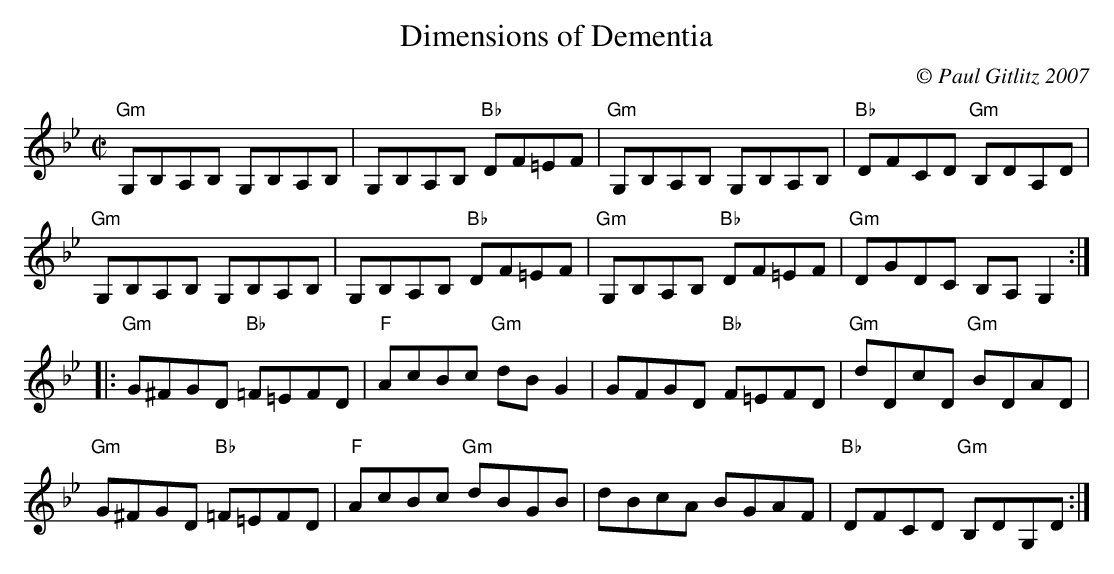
X:1
T:Dimensions of Dementia
M:C|
L:1/8
C:© Paul Gitlitz 2007
K:Gm
"Gm"G,B,A,B, G,B,A,B,|G,B,A,B, "Bb"DF=EF|"Gm"G,B,A,B, G,B,A,B,|"Bb"DFCD "Gm"B,DA,D|!
"Gm"G,B,A,B, G,B,A,B,|G,B,A,B, "Bb"DF=EF|"Gm"G,B,A,B, "Bb"DF=EF|"Gm"DGDC B,A,G,2:|!
|:"Gm"G^FGD "Bb"=F=EFD|"F"AcBc  "Gm"dBG2|GFGD "Bb"F=EFD|"Gm"dDcD "Gm"BDAD|!
"Gm"G^FGD "Bb"=F=EFD|"F"AcBc  "Gm"dBGB|dBcA BGAF|"Bb"DFCD "Gm"B,DG,D:|!
